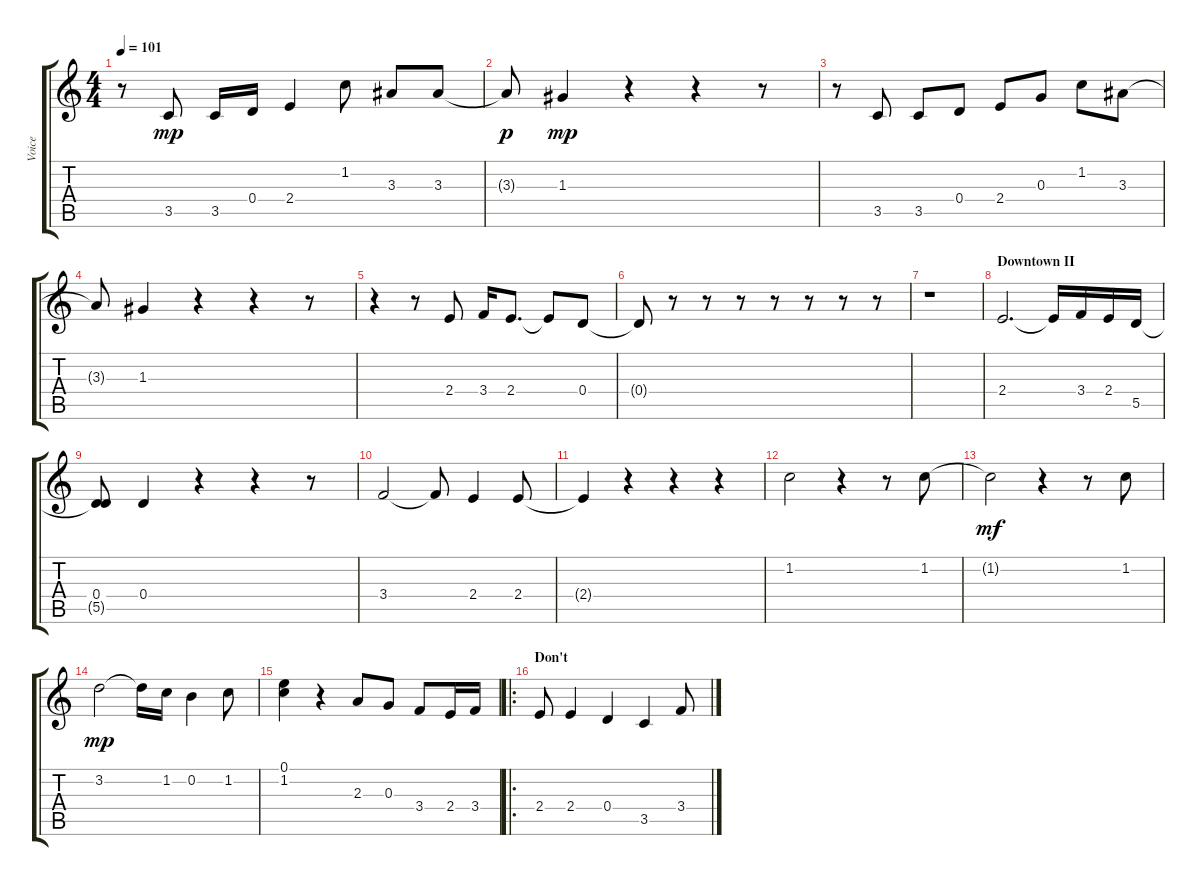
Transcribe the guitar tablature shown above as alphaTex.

\track ("Voice" "Voice") {instrument overdrivenguitar}
\staff {score tabs}
\tuning (E4 B3 G3 D3 A2 E2) {hide}
\ts (4 4)
\tempo 101
\clef g2
\ks c
r.8{dy mp} 3.5.8 3.5.16 0.4.16 2.4.4 1.2.8 3.3.8 3.3.8 |
3.3{t}.8{dy p} 1.3.4{dy mp} r.4 r.4 r.8 |
r.8 3.5.8 3.5.8 0.4.8 2.4.8 0.3.8 1.2.8 3.3.8 |
3.3{t}.8 1.3.4 r.4 r.4 r.8 |
r.4 r.8 2.4.8 3.4.16 2.4.8{d} 2.4{t}.8 0.4.8 |
0.4{t}.8 r.8 r.8 r.8 r.8 r.8 r.8 r.8 |
r.1 |
\section ("" "Downtown II")
2.4.2{d} 2.4{t}.16 3.4.16 2.4.16 5.5.16 |
(0.4 5.5{t}).8 0.4.4 r.4 r.4 r.8 |
3.4.2 3.4{t}.8 2.4.4 2.4.8 |
2.4{t}.4 r.4 r.4 r.4 |
1.2.2 r.4 r.8 1.2.8 |
1.2{t}.2{dy mf} r.4 r.8 1.2.8 |
3.2.2{dy mp} 3.2{t}.16 1.2.16 0.2.4 1.2.8 |
(0.1 1.2).4 r.4 2.3.8 0.3.8 3.4.8 2.4.16 3.4.16 |
\ro
\section ("" "Don't")
2.4.8 2.4.4 0.4.4 3.5.4 3.4.8
